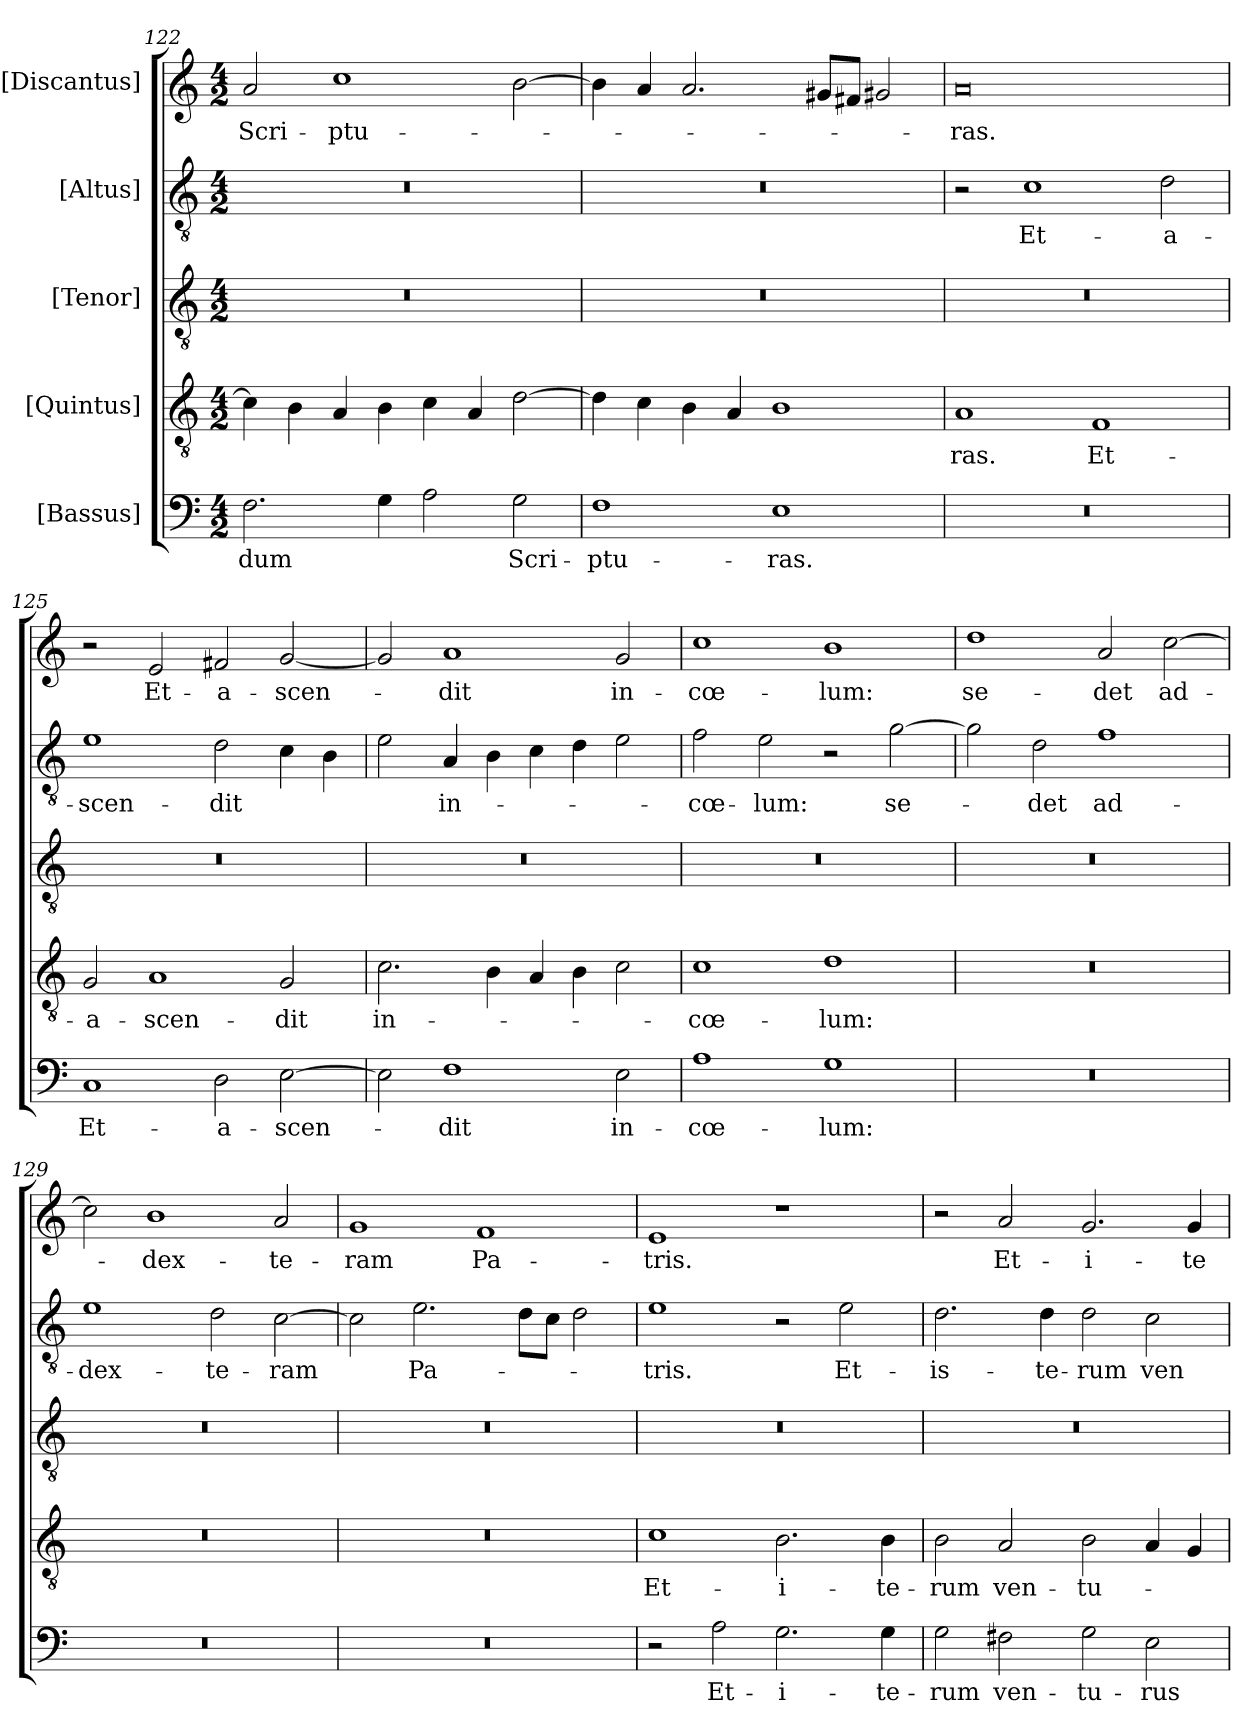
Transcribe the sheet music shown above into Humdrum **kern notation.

**kern	**text	**kern	**text	**kern	**kern	**text	**kern	**text
*part5	*part5	*part4	*part4	*part3	*part2	*part2	*part1	*part1
*staff5	*staff5	*staff4	*staff4	*staff3	*staff2	*staff2	*staff1	*staff1
*I"[Bassus]	*	*I"[Quintus]	*	*I"[Tenor]	*I"[Altus]	*	*I"[Discantus]	*
*clefF4	*	*clefGv2	*	*clefGv2	*clefGv2	*	*clefG2	*
*k[]	*	*k[]	*	*k[]	*k[]	*	*k[]	*
*M4/2	*	*M4/2	*	*M4/2	*M4/2	*	*M4/2	*
=122	=122	=122	=122	=122	=122	=122	=122	=122
2.F\	-dum	4c\]	.	0r	0r	.	2a/	Scri-
.	.	4B\	.	.	.	.	.	.
.	.	4A/	.	.	.	.	1cc\	-ptu-
4G\	.	4B\	.	.	.	.	.	.
2A\	.	4c\	.	.	.	.	.	.
.	.	4A/	.	.	.	.	.	.
2G\	Scri-	[2d\	.	.	.	.	[2b\	.
=123	=123	=123	=123	=123	=123	=123	=123	=123
1F\	-ptu-	4d\]	.	0r	0r	.	4b\]	.
.	.	4c\	.	.	.	.	4a/	.
.	.	4B\	.	.	.	.	2.a/	.
.	.	4A/	.	.	.	.	.	.
1E\	-ras.	1B\	.	.	.	.	.	.
.	.	.	.	.	.	.	8g#X/L	.
.	.	.	.	.	.	.	8f#X/J	.
.	.	.	.	.	.	.	2g#X/	.
=124	=124	=124	=124	=124	=124	=124	=124	=124
0r	.	1A/	-ras.	0r	2r	.	0a/	-ras.
.	.	.	.	.	1c\	Et-	.	.
.	.	1F/	Et-	.	.	.	.	.
.	.	.	.	.	2d\	a-	.	.
=125	=125	=125	=125	=125	=125	=125	=125	=125
1C/	Et-	2G/	a-	0r	1e\	-scen-	2r	.
.	.	1A/	-scen-	.	.	.	2e/	Et-
2D\	a-	.	.	.	2d\	-dit	2f#X/	a-
[2E\	-scen-	2G/	-dit	.	4c\	.	[2g/	-scen-
.	.	.	.	.	4B\	.	.	.
=126	=126	=126	=126	=126	=126	=126	=126	=126
2E\]	.	2.c\	in-	0r	2e\	.	2g/]	.
1F\	-dit	.	.	.	4A/	in-	1a/	-dit
.	.	4B\	.	.	4B\	.	.	.
.	.	4A/	.	.	4c\	.	.	.
.	.	4B\	.	.	4d\	.	.	.
2E\	in-	2c\	.	.	2e\	.	2g/	in-
=127	=127	=127	=127	=127	=127	=127	=127	=127
1A\	cœ-	1c\	cœ-	0r	2f\	cœ-	1cc\	cœ-
.	.	.	.	.	2e\	-lum:	.	.
1G\	-lum:	1d\	-lum:	.	2r	.	1b\	-lum:
.	.	.	.	.	[2g\	se-	.	.
=128	=128	=128	=128	=128	=128	=128	=128	=128
0r	.	0r	.	0r	2g\]	.	1dd\	se-
.	.	.	.	.	2d\	-det	.	.
.	.	.	.	.	1f\	ad-	2a/	-det
.	.	.	.	.	.	.	[2cc\	ad-
=129	=129	=129	=129	=129	=129	=129	=129	=129
0r	.	0r	.	0r	1e\	dex-	2cc\]	.
.	.	.	.	.	.	.	1b\	dex-
.	.	.	.	.	2d\	-te-	.	.
.	.	.	.	.	[2c\	-ram	2a/	-te-
=130	=130	=130	=130	=130	=130	=130	=130	=130
0r	.	0r	.	0r	2c\]	.	1g/	-ram
.	.	.	.	.	2.e\	Pa-	.	.
.	.	.	.	.	.	.	1f/	Pa-
.	.	.	.	.	8d\L	.	.	.
.	.	.	.	.	8c\J	.	.	.
.	.	.	.	.	2d\	.	.	.
=131	=131	=131	=131	=131	=131	=131	=131	=131
2r	.	1c\	Et-	0r	1e\	-tris.	1e/	-tris.
2A\	Et-	.	.	.	.	.	.	.
2.G\	i-	2.B\	i-	.	2r	.	1r	.
.	.	.	.	.	2e\	Et-	.	.
4G\	-te-	4B\	-te-	.	.	.	.	.
=132	=132	=132	=132	=132	=132	=132	=132	=132
2G\	-rum	2B\	-rum	0r	2.d\	is-	2r	.
2F#X\	ven-	2A/	ven-	.	.	.	2a/	Et-
.	.	.	.	.	4d\	-te-	.	.
2G\	-tu-	2B\	-tu-	.	2d\	-rum	2.g/	i-
2E\	-rus	4A/	.	.	2c\	ven-	.	.
.	.	4G/	.	.	.	.	4g/	-te-
=	=	=	=	=	=	=	=	=
*-	*-	*-	*-	*-	*-	*-	*-	*-
